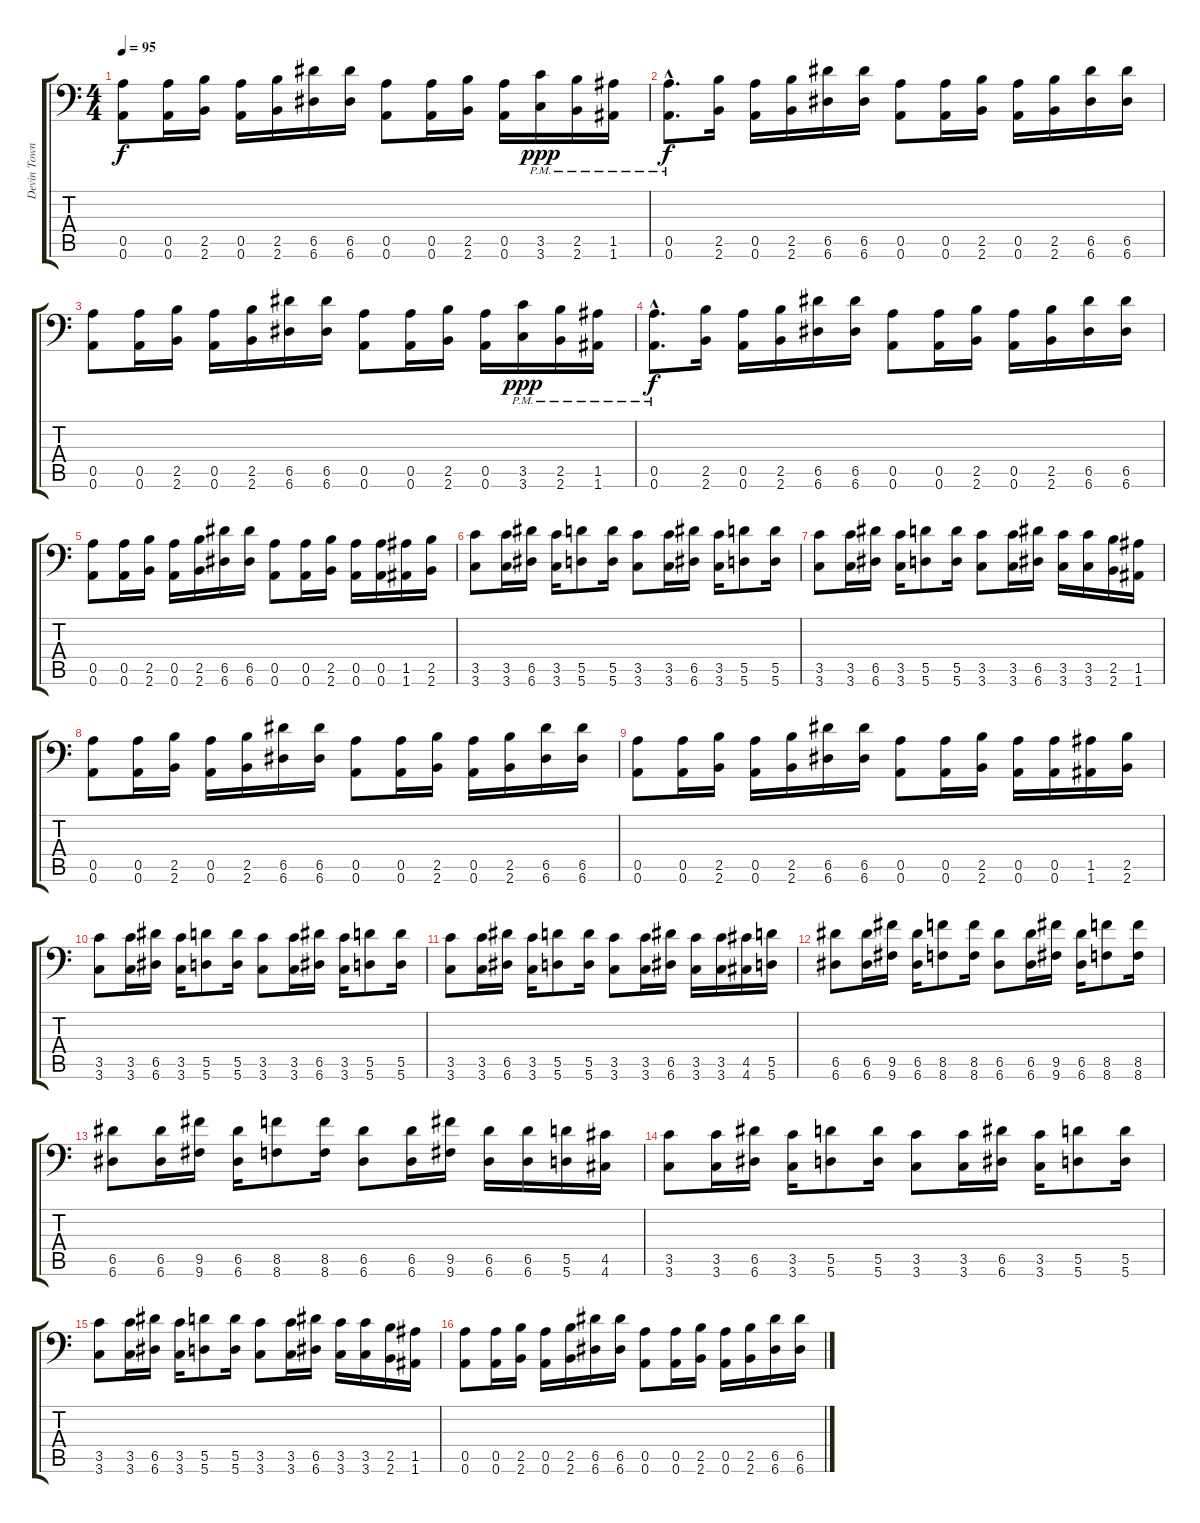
\track ("Devin Townsend" "Devin Town") {instrument distortionguitar}
\staff {score tabs}
\tuning (E4 A3 E3 A2 A2 A1) {hide}
\ts (4 4)
\tempo 95
\clef f4
\ks c
(0.5 0.6).8{dy f} (0.5 0.6).16 (2.5 2.6).16 (0.5 0.6).16 (2.5 2.6).16 (6.5 6.6).16 (6.5 6.6).16 (0.5 0.6).8 (0.5 0.6).16 (2.5 2.6).16 (0.5 0.6).16 (3.5{pm} 3.6{pm}).16{dy ppp} (2.5{pm} 2.6{pm}).16 (1.5{pm} 1.6{pm}).16 |
(0.5{hac pm} 0.6{hac pm}).8{d dy f} (2.5 2.6).16 (0.5 0.6).16 (2.5 2.6).16 (6.5 6.6).16 (6.5 6.6).16 (0.5 0.6).8 (0.5 0.6).16 (2.5 2.6).16 (0.5 0.6).16 (2.5 2.6).16 (6.5 6.6).16 (6.5 6.6).16 |
(0.5 0.6).8 (0.5 0.6).16 (2.5 2.6).16 (0.5 0.6).16 (2.5 2.6).16 (6.5 6.6).16 (6.5 6.6).16 (0.5 0.6).8 (0.5 0.6).16 (2.5 2.6).16 (0.5 0.6).16 (3.5{pm} 3.6{pm}).16{dy ppp} (2.5{pm} 2.6{pm}).16 (1.5{pm} 1.6{pm}).16 |
(0.5{hac pm} 0.6{hac pm}).8{d dy f} (2.5 2.6).16 (0.5 0.6).16 (2.5 2.6).16 (6.5 6.6).16 (6.5 6.6).16 (0.5 0.6).8 (0.5 0.6).16 (2.5 2.6).16 (0.5 0.6).16 (2.5 2.6).16 (6.5 6.6).16 (6.5 6.6).16 |
(0.5 0.6).8 (0.5 0.6).16 (2.5 2.6).16 (0.5 0.6).16 (2.5 2.6).16 (6.5 6.6).16 (6.5 6.6).16 (0.5 0.6).8 (0.5 0.6).16 (2.5 2.6).16 (0.5 0.6).16 (0.5 0.6).16 (1.5 1.6).16 (2.5 2.6).16 |
(3.5 3.6).8 (3.5 3.6).16 (6.5 6.6).16 (3.5 3.6).16 (5.5 5.6).8 (5.5 5.6).16 (3.5 3.6).8 (3.5 3.6).16 (6.5 6.6).16 (3.5 3.6).16 (5.5 5.6).8 (5.5 5.6).16 |
(3.5 3.6).8 (3.5 3.6).16 (6.5 6.6).16 (3.5 3.6).16 (5.5 5.6).8 (5.5 5.6).16 (3.5 3.6).8 (3.5 3.6).16 (6.5 6.6).16 (3.5 3.6).16 (3.5 3.6).16 (2.5 2.6).16 (1.5 1.6).16 |
(0.5 0.6).8 (0.5 0.6).16 (2.5 2.6).16 (0.5 0.6).16 (2.5 2.6).16 (6.5 6.6).16 (6.5 6.6).16 (0.5 0.6).8 (0.5 0.6).16 (2.5 2.6).16 (0.5 0.6).16 (2.5 2.6).16 (6.5 6.6).16 (6.5 6.6).16 |
(0.5 0.6).8 (0.5 0.6).16 (2.5 2.6).16 (0.5 0.6).16 (2.5 2.6).16 (6.5 6.6).16 (6.5 6.6).16 (0.5 0.6).8 (0.5 0.6).16 (2.5 2.6).16 (0.5 0.6).16 (0.5 0.6).16 (1.5 1.6).16 (2.5 2.6).16 |
(3.5 3.6).8 (3.5 3.6).16 (6.5 6.6).16 (3.5 3.6).16 (5.5 5.6).8 (5.5 5.6).16 (3.5 3.6).8 (3.5 3.6).16 (6.5 6.6).16 (3.5 3.6).16 (5.5 5.6).8 (5.5 5.6).16 |
(3.5 3.6).8 (3.5 3.6).16 (6.5 6.6).16 (3.5 3.6).16 (5.5 5.6).8 (5.5 5.6).16 (3.5 3.6).8 (3.5 3.6).16 (6.5 6.6).16 (3.5 3.6).16 (3.5 3.6).16 (4.5 4.6).16 (5.5 5.6).16 |
(6.5 6.6).8 (6.5 6.6).16 (9.5 9.6).16 (6.5 6.6).16 (8.5 8.6).8 (8.5 8.6).16 (6.5 6.6).8 (6.5 6.6).16 (9.5 9.6).16 (6.5 6.6).16 (8.5 8.6).8 (8.5 8.6).16 |
(6.5 6.6).8 (6.5 6.6).16 (9.5 9.6).16 (6.5 6.6).16 (8.5 8.6).8 (8.5 8.6).16 (6.5 6.6).8 (6.5 6.6).16 (9.5 9.6).16 (6.5 6.6).16 (6.5 6.6).16 (5.5 5.6).16 (4.5 4.6).16 |
(3.5 3.6).8 (3.5 3.6).16 (6.5 6.6).16 (3.5 3.6).16 (5.5 5.6).8 (5.5 5.6).16 (3.5 3.6).8 (3.5 3.6).16 (6.5 6.6).16 (3.5 3.6).16 (5.5 5.6).8 (5.5 5.6).16 |
(3.5 3.6).8 (3.5 3.6).16 (6.5 6.6).16 (3.5 3.6).16 (5.5 5.6).8 (5.5 5.6).16 (3.5 3.6).8 (3.5 3.6).16 (6.5 6.6).16 (3.5 3.6).16 (3.5 3.6).16 (2.5 2.6).16 (1.5 1.6).16 |
(0.5 0.6).8 (0.5 0.6).16 (2.5 2.6).16 (0.5 0.6).16 (2.5 2.6).16 (6.5 6.6).16 (6.5 6.6).16 (0.5 0.6).8 (0.5 0.6).16 (2.5 2.6).16 (0.5 0.6).16 (2.5 2.6).16 (6.5 6.6).16 (6.5 6.6).16
